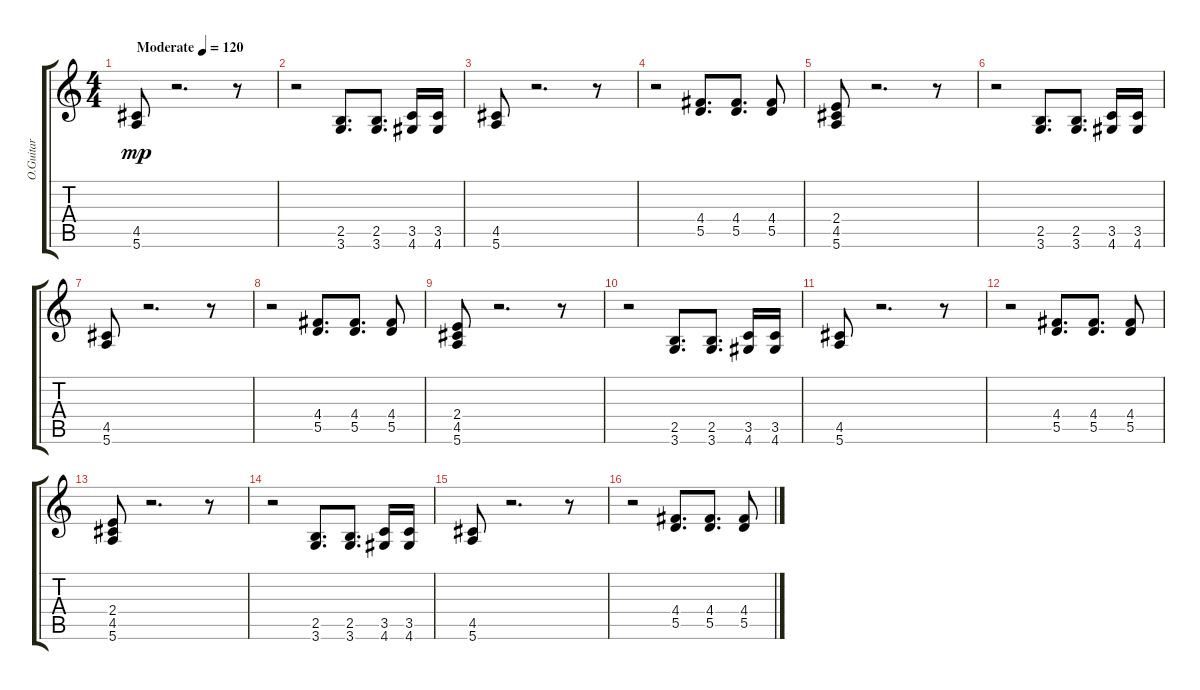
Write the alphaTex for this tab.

\track ("O.Guitar" "O.Guitar") {instrument overdrivenguitar}
\staff {score tabs}
\tuning (E4 B3 G3 D3 A2 E2) {hide}
\ts (4 4)
\tempo (120 "Moderate")
\clef g2
\ks c
(4.5 5.6).8{dy mp instrument overdrivenguitar} r.2{d} r.8 |
r.2 (2.5 3.6).8{d} (2.5 3.6).8{d} (3.5 4.6).16 (3.5 4.6).16 |
(4.5 5.6).8 r.2{d} r.8 |
r.2 (4.4 5.5).8{d} (4.4 5.5).8{d} (4.4 5.5).8 |
(2.4 4.5 5.6).8 r.2{d} r.8 |
r.2 (2.5 3.6).8{d} (2.5 3.6).8{d} (3.5 4.6).16 (3.5 4.6).16 |
(4.5 5.6).8 r.2{d} r.8 |
r.2 (4.4 5.5).8{d} (4.4 5.5).8{d} (4.4 5.5).8 |
(2.4 4.5 5.6).8 r.2{d} r.8 |
r.2 (2.5 3.6).8{d} (2.5 3.6).8{d} (3.5 4.6).16 (3.5 4.6).16 |
(4.5 5.6).8 r.2{d} r.8 |
r.2 (4.4 5.5).8{d} (4.4 5.5).8{d} (4.4 5.5).8 |
(2.4 4.5 5.6).8 r.2{d} r.8 |
r.2 (2.5 3.6).8{d} (2.5 3.6).8{d} (3.5 4.6).16 (3.5 4.6).16 |
(4.5 5.6).8 r.2{d} r.8 |
r.2 (4.4 5.5).8{d} (4.4 5.5).8{d} (4.4 5.5).8
